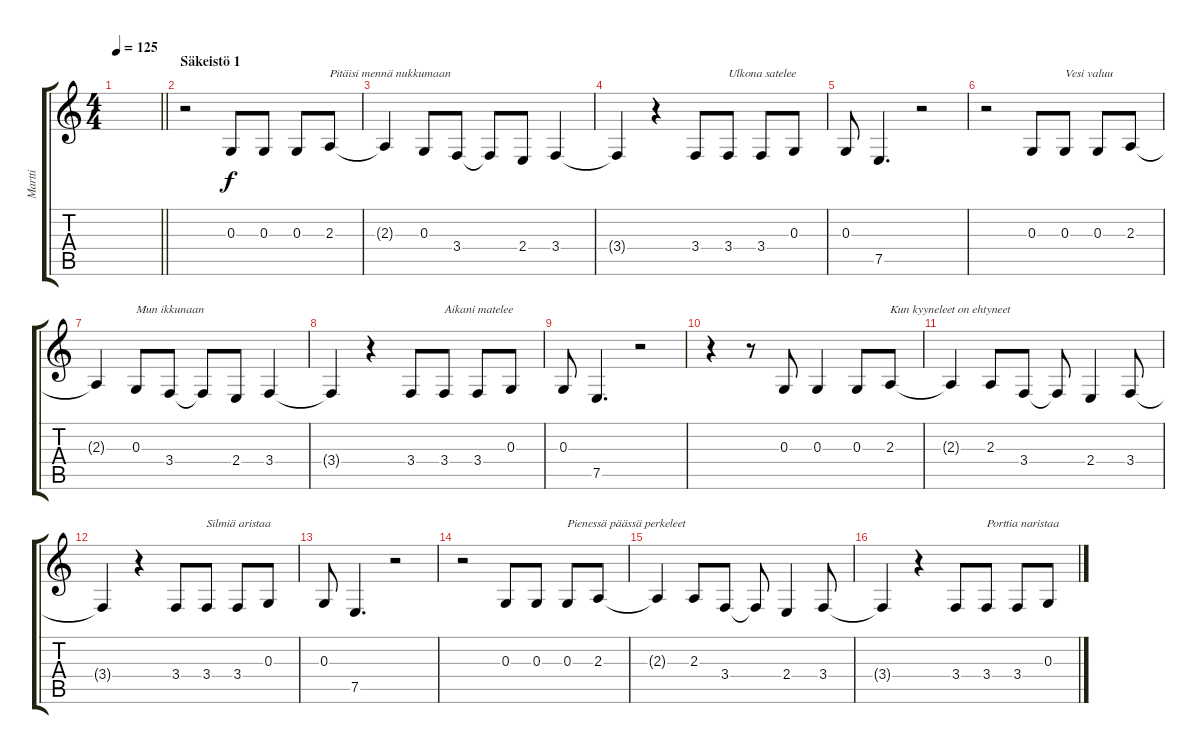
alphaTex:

\track ("Martti" "Martti") {instrument cello}
\staff {score tabs}
\tuning (E4 B3 G3 D3 A2 E2) {hide}
\ts (4 4)
\tempo 125
\clef g2
\barLineRight lightlight
\ks c
|
\section ("" "Säkeistö 1")
r.2 0.3.8 0.3.8 0.3.8 2.3.8{txt "Pitäisi mennä nukkumaan"} |
2.3{t}.4 0.3.8 3.4.8 3.4{t}.8 2.4.8 3.4.4 |
3.4{t}.4 r.4 3.4.8 3.4.8{txt "Ulkona satelee"} 3.4.8 0.3.8 |
0.3.8 7.5.4{d} r.2 |
r.2 0.3.8 0.3.8{txt "Vesi valuu"} 0.3.8 2.3.8 |
2.3{t}.4 0.3.8{txt "Mun ikkunaan"} 3.4.8 3.4{t}.8 2.4.8 3.4.4 |
3.4{t}.4 r.4 3.4.8 3.4.8{txt "Aikani matelee"} 3.4.8 0.3.8 |
0.3.8 7.5.4{d} r.2 |
r.4 r.8 0.3.8 0.3.4 0.3.8 2.3.8{txt "Kun kyyneleet on ehtyneet"} |
2.3{t}.4 2.3.8 3.4.8 3.4{t}.8 2.4.4 3.4.8 |
3.4{t}.4 r.4 3.4.8 3.4.8{txt "Silmiä aristaa"} 3.4.8 0.3.8 |
0.3.8 7.5.4{d} r.2 |
r.2 0.3.8 0.3.8 0.3.8{txt "Pienessä päässä perkeleet"} 2.3.8 |
2.3{t}.4 2.3.8 3.4.8 3.4{t}.8 2.4.4 3.4.8 |
3.4{t}.4 r.4 3.4.8 3.4.8{txt "Porttia naristaa"} 3.4.8 0.3.8
